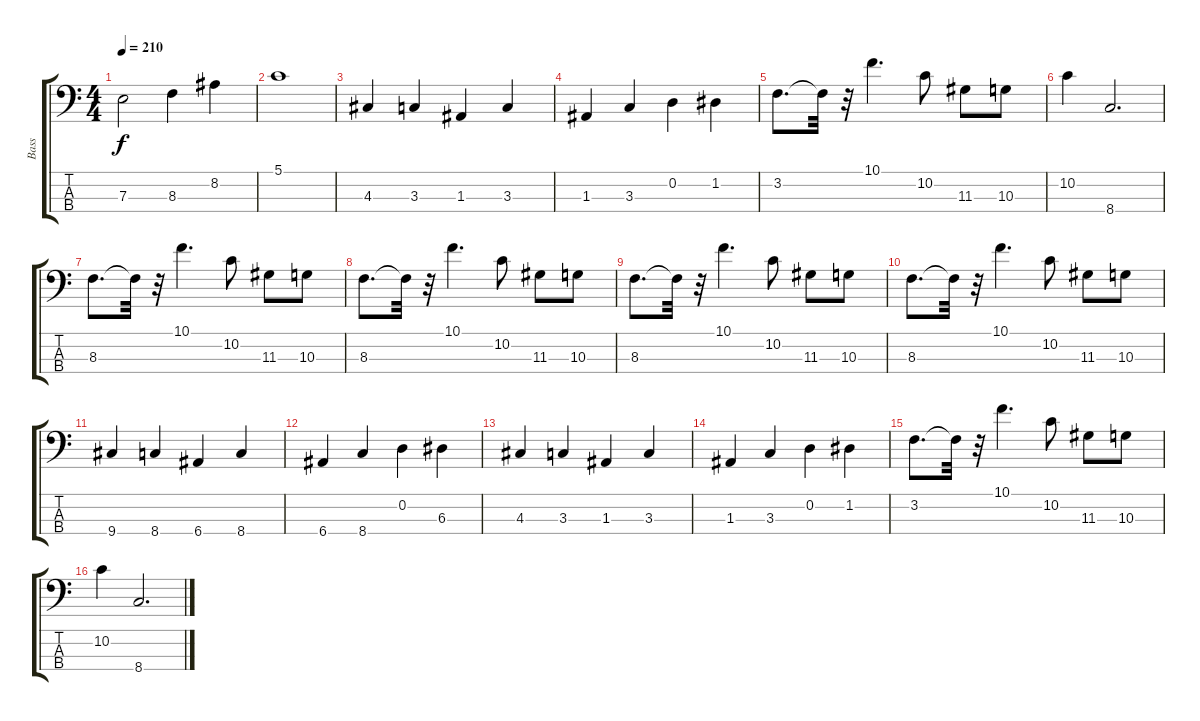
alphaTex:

\track ("Bass" "Bass") {instrument acousticbass}
\staff {score tabs}
\tuning (G2 D2 A1 E1) {hide}
\ts (4 4)
\tempo 210
\clef f4
\ks c
7.3.2{dy f} 8.3.4 8.2.4 |
5.1.1 |
4.3.4 3.3.4 1.3.4 3.3.4 |
1.3.4 3.3.4 0.2.4 1.2.4 |
3.2.8{d} 3.2{t}.32 r.32 10.1.4{d} 10.2.8 11.3.8 10.3.8 |
10.2.4 8.4.2{d} |
8.3.8{d} 8.3{t}.32 r.32 10.1.4{d} 10.2.8 11.3.8 10.3.8 |
8.3.8{d} 8.3{t}.32 r.32 10.1.4{d} 10.2.8 11.3.8 10.3.8 |
8.3.8{d} 8.3{t}.32 r.32 10.1.4{d} 10.2.8 11.3.8 10.3.8 |
8.3.8{d} 8.3{t}.32 r.32 10.1.4{d} 10.2.8 11.3.8 10.3.8 |
9.4.4 8.4.4 6.4.4 8.4.4 |
6.4.4 8.4.4 0.2.4 6.3.4 |
4.3.4 3.3.4 1.3.4 3.3.4 |
1.3.4 3.3.4 0.2.4 1.2.4 |
3.2.8{d} 3.2{t}.32 r.32 10.1.4{d} 10.2.8 11.3.8 10.3.8 |
10.2.4 8.4.2{d}
